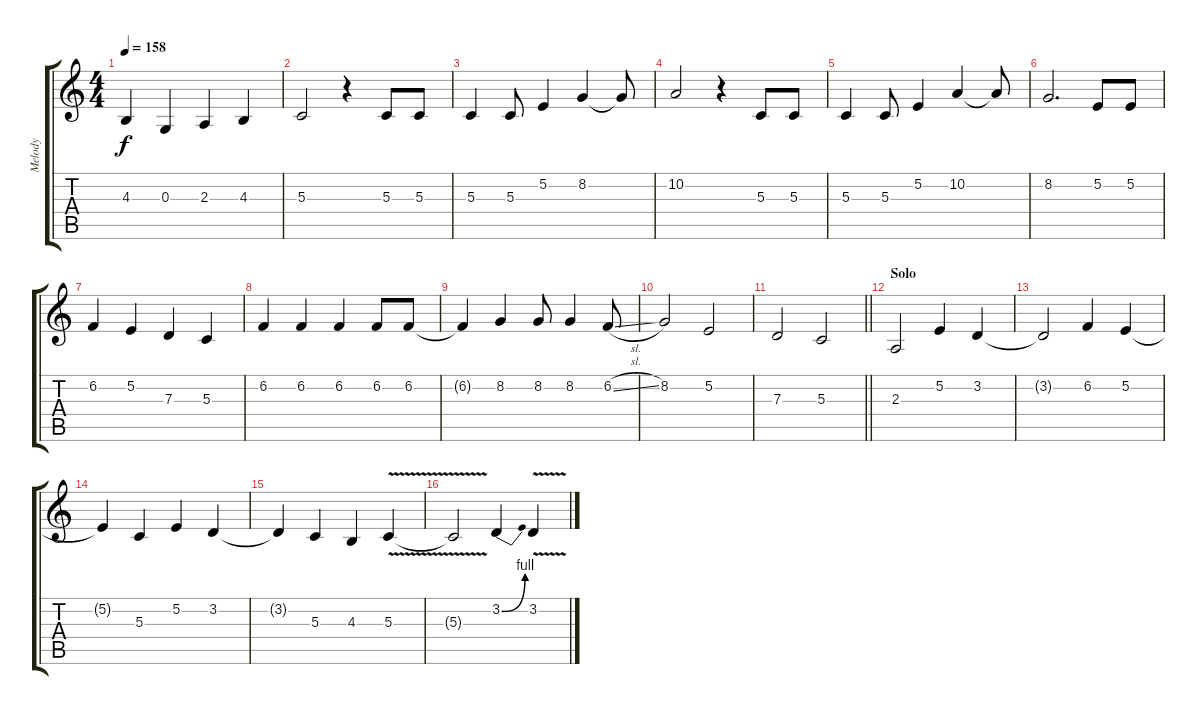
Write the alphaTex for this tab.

\track ("Melody" "Melody") {instrument englishhorn}
\staff {score tabs}
\tuning (E4 B3 G3 D3 A2 E2) {hide}
\ts (4 4)
\tempo 158
\clef g2
\ks c
4.3.4{dy f} 0.3.4 2.3.4 4.3.4 |
5.3.2 r.4 5.3.8 5.3.8 |
5.3.4 5.3.8 5.2.4 8.2.4 8.2{t}.8 |
10.2.2 r.4 5.3.8 5.3.8 |
5.3.4 5.3.8 5.2.4 10.2.4 10.2{t}.8 |
8.2.2{d} 5.2.8 5.2.8 |
6.2.4 5.2.4 7.3.4 5.3.4 |
6.2.4 6.2.4 6.2.4 6.2.8 6.2.8 |
6.2{t}.4 8.2.4 8.2.8 8.2.4 6.2{sl}.8 |
8.2.2 5.2.2 |
\barLineRight lightlight
7.3.2 5.3.2 |
\section ("" "Solo")
2.3.2 5.2.4 3.2.4 |
3.2{t}.2 6.2.4 5.2.4 |
5.2{t}.4 5.3.4 5.2.4 3.2.4 |
3.2{t}.4 5.3.4 4.3.4 5.3{v}.4 |
5.3{t}.2 3.2{be (bend 0 0 60 4)}.4 3.2{v}.4
